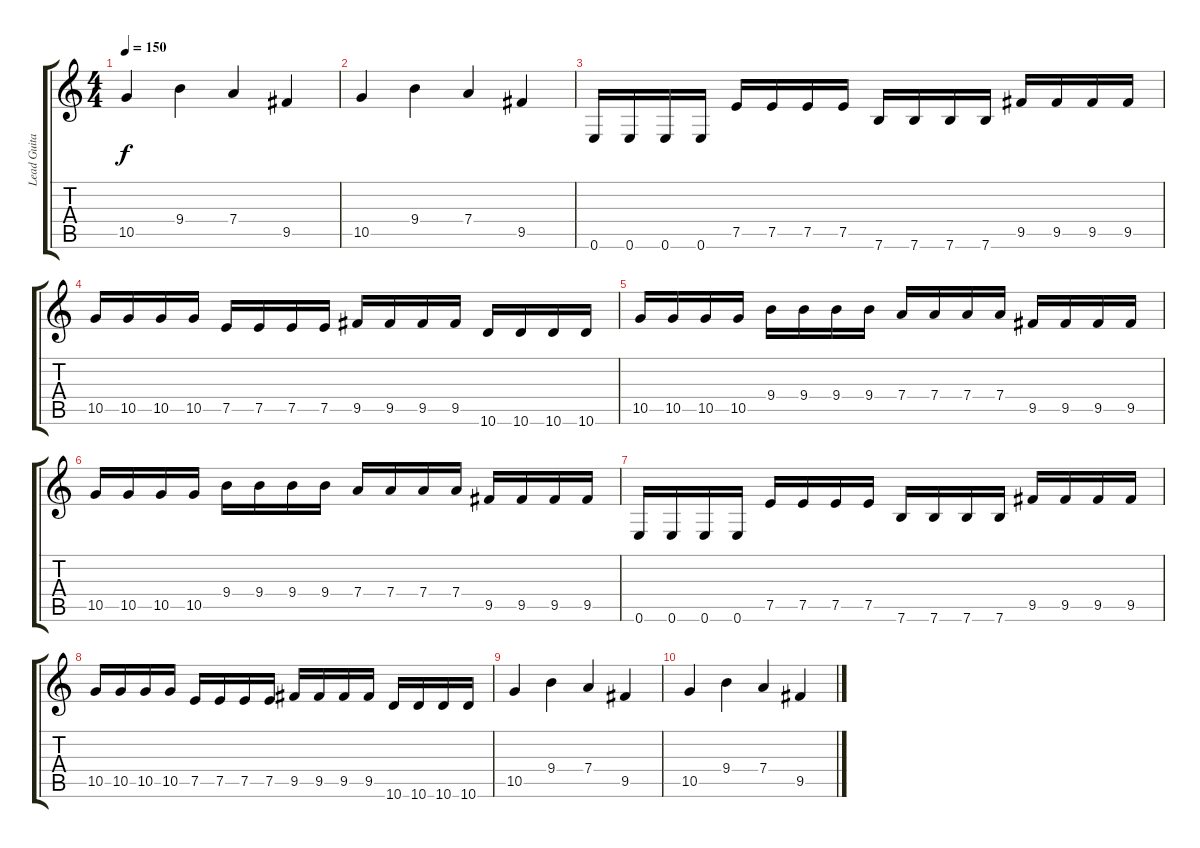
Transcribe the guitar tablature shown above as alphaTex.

\track ("Lead Guitar" "Lead Guita") {instrument distortionguitar}
\staff {score tabs}
\tuning (E4 B3 G3 D3 A2 E2) {hide}
\ts (4 4)
\tempo 150
\clef g2
\ks c
10.5.4{dy f} 9.4.4 7.4.4 9.5.4 |
10.5.4 9.4.4 7.4.4 9.5.4 |
0.6.16 0.6.16 0.6.16 0.6.16 7.5.16 7.5.16 7.5.16 7.5.16 7.6.16 7.6.16 7.6.16 7.6.16 9.5.16 9.5.16 9.5.16 9.5.16 |
10.5.16 10.5.16 10.5.16 10.5.16 7.5.16 7.5.16 7.5.16 7.5.16 9.5.16 9.5.16 9.5.16 9.5.16 10.6.16 10.6.16 10.6.16 10.6.16 |
10.5.16 10.5.16 10.5.16 10.5.16 9.4.16 9.4.16 9.4.16 9.4.16 7.4.16 7.4.16 7.4.16 7.4.16 9.5.16 9.5.16 9.5.16 9.5.16 |
10.5.16 10.5.16 10.5.16 10.5.16 9.4.16 9.4.16 9.4.16 9.4.16 7.4.16 7.4.16 7.4.16 7.4.16 9.5.16 9.5.16 9.5.16 9.5.16 |
0.6.16 0.6.16 0.6.16 0.6.16 7.5.16 7.5.16 7.5.16 7.5.16 7.6.16 7.6.16 7.6.16 7.6.16 9.5.16 9.5.16 9.5.16 9.5.16 |
10.5.16 10.5.16 10.5.16 10.5.16 7.5.16 7.5.16 7.5.16 7.5.16 9.5.16 9.5.16 9.5.16 9.5.16 10.6.16 10.6.16 10.6.16 10.6.16 |
10.5.4 9.4.4 7.4.4 9.5.4 |
10.5.4 9.4.4 7.4.4 9.5.4
